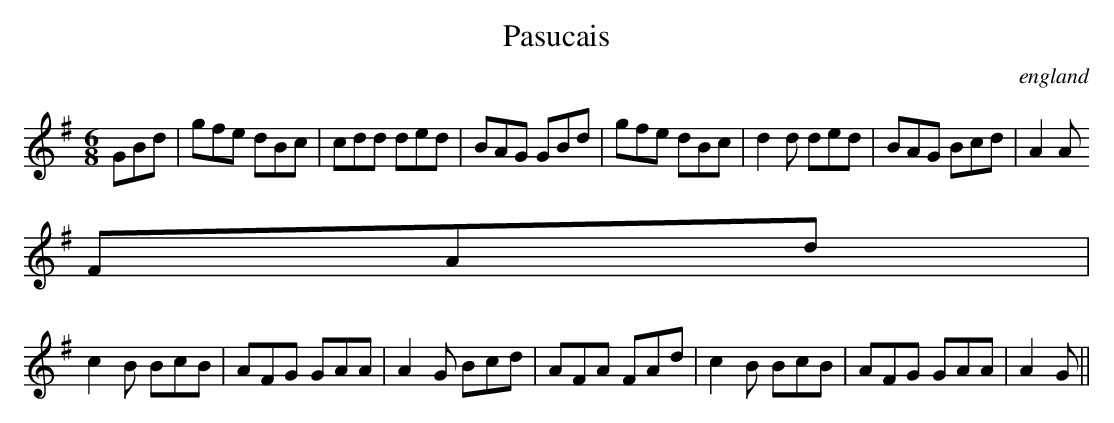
X:1
T:Pasucais
O:england
M:6/8
L:1/8
K:G
GBd | gfe dBc | cdd ded | BAG GBd | gfe dBc | d2 d ded | BAG Bcd | A2 A
FAd |
c2 B BcB | AFG GAA |  A2 G Bcd | AFA FAd | c2 B BcB | AFG GAA | A2 G||
